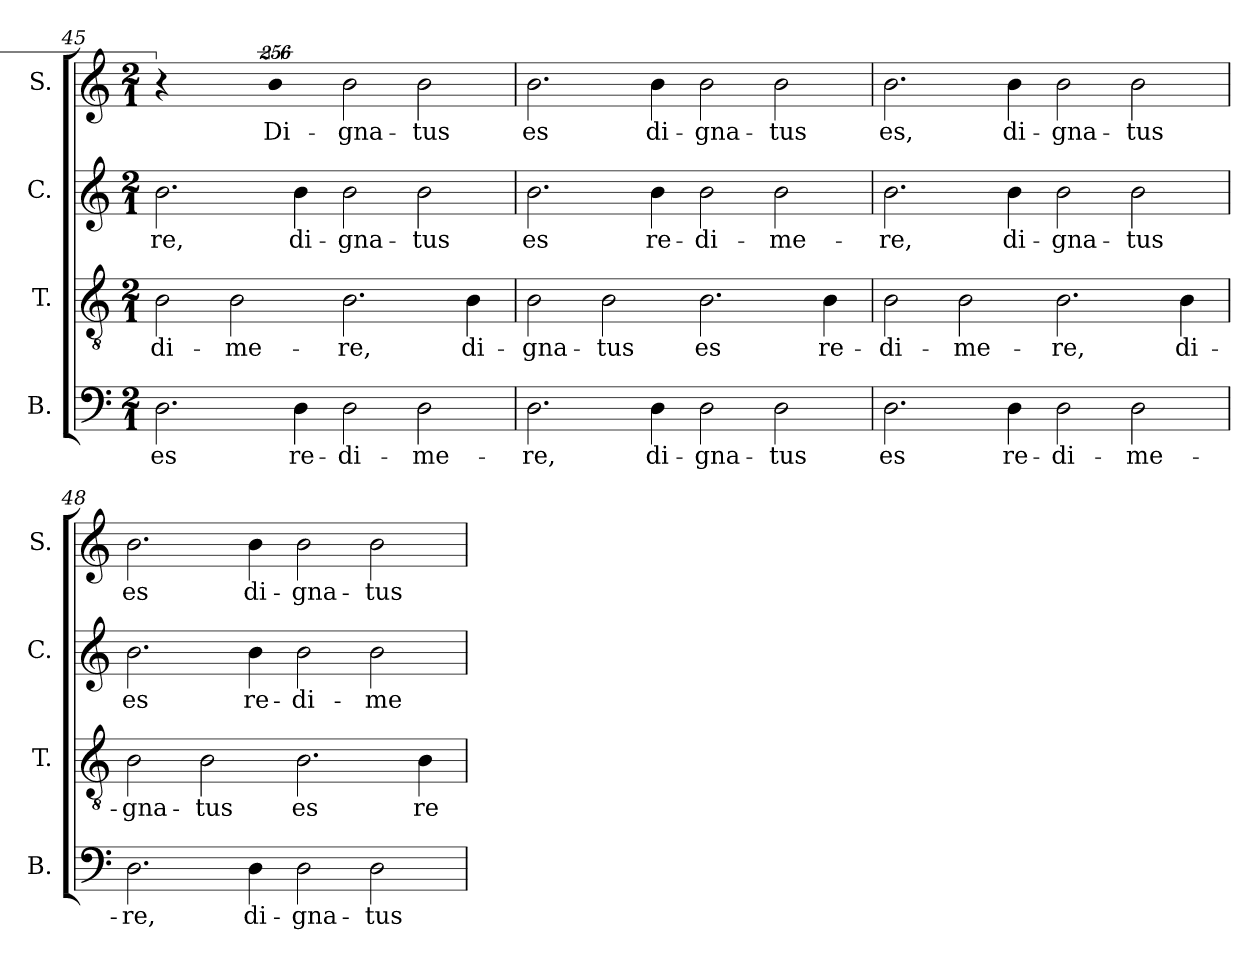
**kern	**text	**kern	**text	**kern	**text	**kern	**text
*part4	*part4	*part3	*part3	*part2	*part2	*part1	*part1
*staff4	*staff4	*staff3	*staff3	*staff2	*staff2	*staff1	*staff1
*I"B.	*	*I"T.	*	*I"C.	*	*I"S.	*
*I'B.	*	*I'T.	*	*I'C.	*	*I'S.	*
!!LO:LB:g=z
*clefF4	*	*clefGv2	*	*clefG2	*	*clefG2	*
*	*	*ITrd7c12	*	*	*	*	*
*k[]	*	*k[]	*	*k[]	*	*k[]	*
*C:	*	*C:	*	*C:	*	*C:	*
*M2/1	*	*M2/1	*	*M2/1	*	*M2/1	*
=45	=45	=45	=45	=45	=45	=45	=45
!	!LO:LY:b:color=#000000	!	!	!	!	!	!
!	!	!	!LO:LY:b:color=#000000	!	!	!	!
!	!	!	!	!	!LO:LY:b:color=#000000	!LO:N:vis=1	!
2.Di\	es	2BBi\	-di-	2.bi\	-re,	512%341r	.
!	!	!	!LO:LY:b:color=#000000	!	!	!	!
.	.	2BBi\	-me-	.	.	.	.
!	!	!	!	!	!	!LO:N:vis=2	!
!	!	!	!	!	!	!	!LO:LY:b:color=#000000
.	.	.	.	.	.	512%171bi\	Di-
!	!LO:LY:b:color=#000000	!	!	!	!	!	!
!	!	!	!	!	!LO:LY:b:color=#000000	!	!
4Di\	re-	.	.	4bi\	di-	.	.
!	!LO:LY:b:color=#000000	!	!	!	!	!	!
!	!	!	!LO:LY:b:color=#000000	!	!	!	!
!	!	!	!	!	!LO:LY:b:color=#000000	!	!
!	!	!	!	!	!	!	!LO:LY:b:color=#000000
2Di\	-di-	2.BBi\	-re,	2bi\	-gna-	2bi\	-gna-
!	!LO:LY:b:color=#000000	!	!	!	!	!	!
!	!	!	!	!	!LO:LY:b:color=#000000	!	!
!	!	!	!	!	!	!	!LO:LY:b:color=#000000
2Di\	-me-	.	.	2bi\	-tus	2bi\	-tus
!	!	!	!LO:LY:b:color=#000000	!	!	!	!
.	.	4BBi\	di-	.	.	.	.
=46	=46	=46	=46	=46	=46	=46	=46
!	!LO:LY:b:color=#000000	!	!	!	!	!	!
!	!	!	!LO:LY:b:color=#000000	!	!	!	!
!	!	!	!	!	!LO:LY:b:color=#000000	!	!
!	!	!	!	!	!	!	!LO:LY:b:color=#000000
2.Di\	-re,	2BBi\	-gna-	2.bi\	es	2.bi\	es
!	!	!	!LO:LY:b:color=#000000	!	!	!	!
.	.	2BBi\	-tus	.	.	.	.
!	!LO:LY:b:color=#000000	!	!	!	!	!	!
!	!	!	!	!	!LO:LY:b:color=#000000	!	!
!	!	!	!	!	!	!	!LO:LY:b:color=#000000
4Di\	di-	.	.	4bi\	re-	4bi\	di-
!	!LO:LY:b:color=#000000	!	!	!	!	!	!
!	!	!	!LO:LY:b:color=#000000	!	!	!	!
!	!	!	!	!	!LO:LY:b:color=#000000	!	!
!	!	!	!	!	!	!	!LO:LY:b:color=#000000
2Di\	-gna-	2.BBi\	es	2bi\	-di-	2bi\	-gna-
!	!LO:LY:b:color=#000000	!	!	!	!	!	!
!	!	!	!	!	!LO:LY:b:color=#000000	!	!
!	!	!	!	!	!	!	!LO:LY:b:color=#000000
2Di\	-tus	.	.	2bi\	-me-	2bi\	-tus
!	!	!	!LO:LY:b:color=#000000	!	!	!	!
.	.	4BBi\	re-	.	.	.	.
!!LO:LB:g=z
=47	=47	=47	=47	=47	=47	=47	=47
!	!LO:LY:b:color=#000000	!	!	!	!	!	!
!	!	!	!LO:LY:b:color=#000000	!	!	!	!
!	!	!	!	!	!LO:LY:b:color=#000000	!	!
!	!	!	!	!	!	!	!LO:LY:b:color=#000000
2.Di\	es	2BBi\	-di-	2.bi\	-re,	2.bi\	es,
!	!	!	!LO:LY:b:color=#000000	!	!	!	!
.	.	2BBi\	-me-	.	.	.	.
!	!LO:LY:b:color=#000000	!	!	!	!	!	!
!	!	!	!	!	!LO:LY:b:color=#000000	!	!
!	!	!	!	!	!	!	!LO:LY:b:color=#000000
4Di\	re-	.	.	4bi\	di-	4bi\	di-
!	!LO:LY:b:color=#000000	!	!	!	!	!	!
!	!	!	!LO:LY:b:color=#000000	!	!	!	!
!	!	!	!	!	!LO:LY:b:color=#000000	!	!
!	!	!	!	!	!	!	!LO:LY:b:color=#000000
2Di\	-di-	2.BBi\	-re,	2bi\	-gna-	2bi\	-gna-
!	!LO:LY:b:color=#000000	!	!	!	!	!	!
!	!	!	!	!	!LO:LY:b:color=#000000	!	!
!	!	!	!	!	!	!	!LO:LY:b:color=#000000
2Di\	-me-	.	.	2bi\	-tus	2bi\	-tus
!	!	!	!LO:LY:b:color=#000000	!	!	!	!
.	.	4BBi\	di-	.	.	.	.
=48	=48	=48	=48	=48	=48	=48	=48
!	!LO:LY:b:color=#000000	!	!	!	!	!	!
!	!	!	!LO:LY:b:color=#000000	!	!	!	!
!	!	!	!	!	!LO:LY:b:color=#000000	!	!
!	!	!	!	!	!	!	!LO:LY:b:color=#000000
2.Di\	-re,	2BBi\	-gna-	2.bi\	es	2.bi\	es
!	!	!	!LO:LY:b:color=#000000	!	!	!	!
.	.	2BBi\	-tus	.	.	.	.
!	!LO:LY:b:color=#000000	!	!	!	!	!	!
!	!	!	!	!	!LO:LY:b:color=#000000	!	!
!	!	!	!	!	!	!	!LO:LY:b:color=#000000
4Di\	di-	.	.	4bi\	re-	4bi\	di-
!	!LO:LY:b:color=#000000	!	!	!	!	!	!
!	!	!	!LO:LY:b:color=#000000	!	!	!	!
!	!	!	!	!	!LO:LY:b:color=#000000	!	!
!	!	!	!	!	!	!	!LO:LY:b:color=#000000
2Di\	-gna-	2.BBi\	es	2bi\	-di-	2bi\	-gna-
!	!LO:LY:b:color=#000000	!	!	!	!	!	!
!	!	!	!	!	!LO:LY:b:color=#000000	!	!
!	!	!	!	!	!	!	!LO:LY:b:color=#000000
2Di\	-tus	.	.	2bi\	-me-	2bi\	-tus
!	!	!	!LO:LY:b:color=#000000	!	!	!	!
.	.	4BBi\	re-	.	.	.	.
=	=	=	=	=	=	=	=
*-	*-	*-	*-	*-	*-	*-	*-
